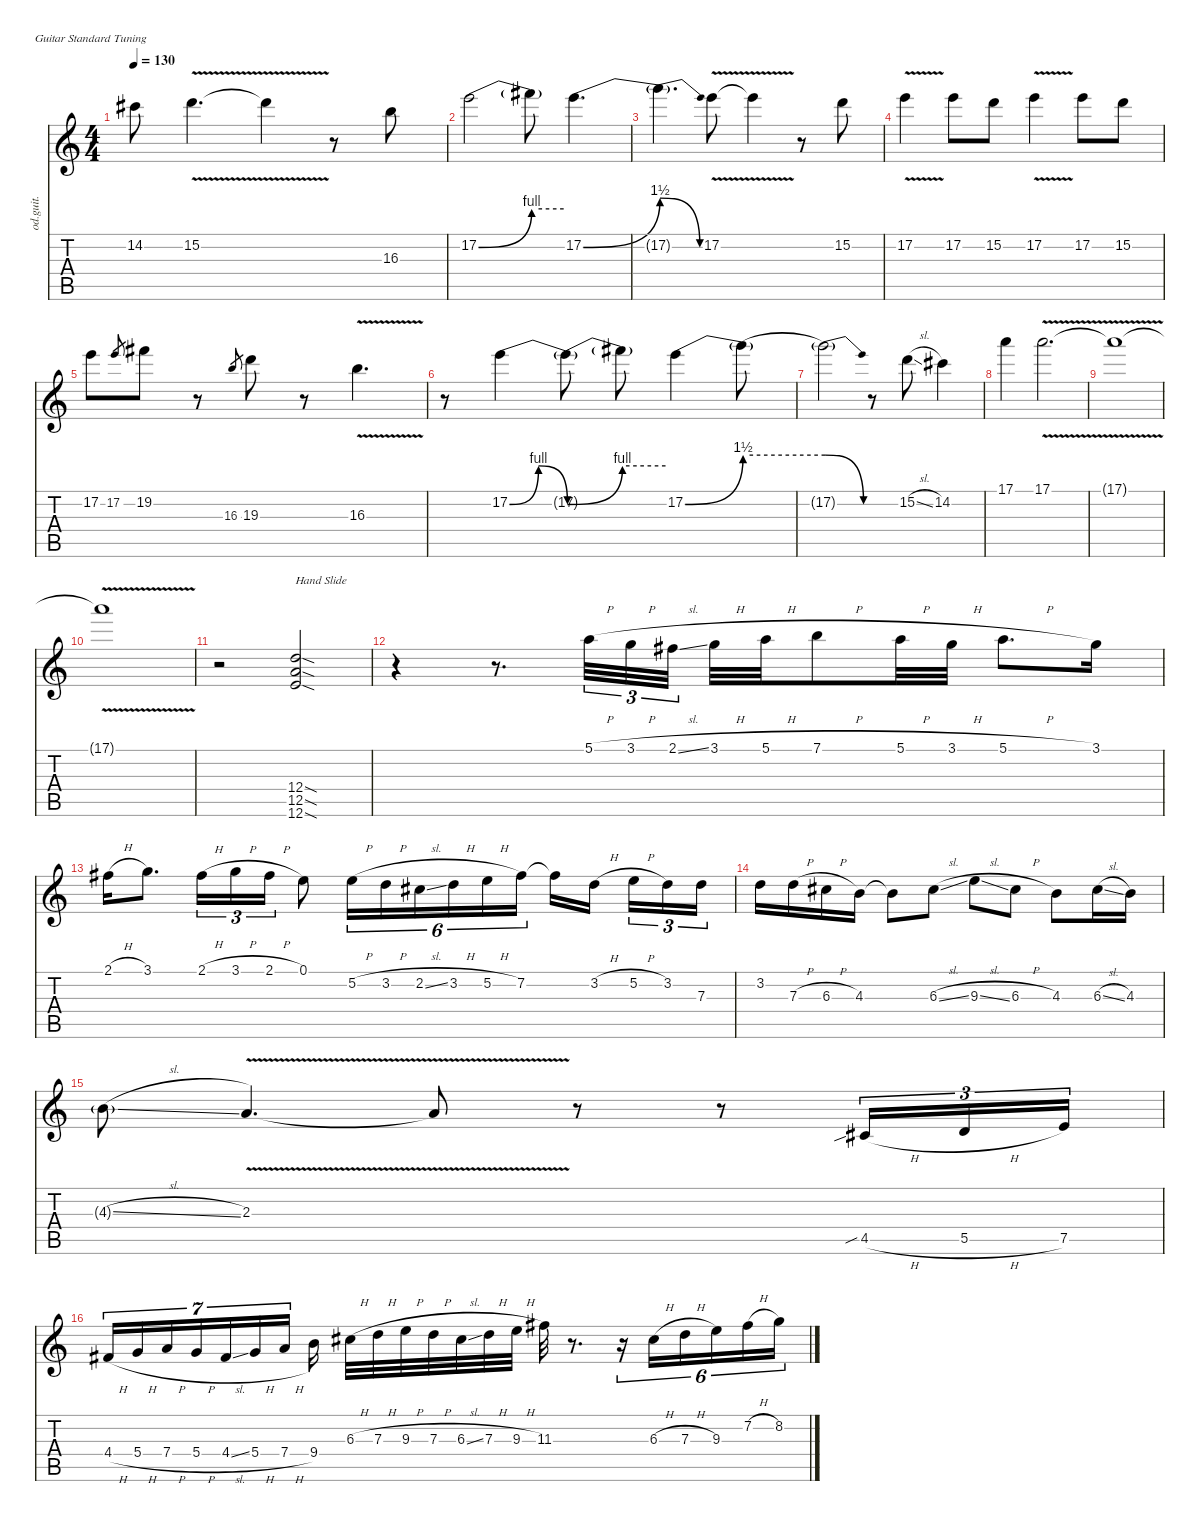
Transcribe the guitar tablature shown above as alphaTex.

\defaultSystemsLayout 4
\hideDynamics
\bracketExtendMode nobrackets
\otherSystemsTrackNameOrientation horizontal
\track ("Joe" "od.guit.") {instrument overdrivenguitar}
\staff {score tabs}
\tuning (E4 B3 G3 D3 A2 E2)
\ts (4 4)
\tempo 130
\clef g2
\ks c
14.2{t acc #}.8{dy fff beam Down} 15.2{v}.4{d beam Down} 15.2{v t}.4{beam Down} r.8{beam Down} 16.3.8{beam Down} |
17.2{be (bend 0 0 60 4)}.2{beam Down} 17.2{be (hold 0 4 60 4) t}.8{beam Down} 17.2{be (bend 0 0 60 6)}.4{d beam Down} |
17.2{be (release 0 6 60 0) t}.4{d beam Down} 17.2{v}.8{beam Down} 17.2{v t}.4{beam Down} r.8{beam Down} 15.2.8{beam Down} |
17.2{v}.4{beam Down} 17.2.8{beam Down} 15.2.8{beam Down} 17.2{v}.4{beam Down} 17.2.8{beam Down} 15.2.8{beam Down} |
17.2.8{beam Down} 17.2.8{gr dy mf beam Up} 19.2{acc #}.8{dy fff beam Down} r.8{beam Down} 16.3.8{gr dy mf beam Up} 19.3.8{dy fff beam Down} r.8{beam Down} 16.3{v}.4{d beam Down} |
r.8{beam Down} 17.2{be (bendrelease 0 0 30 4 30 4 60 0)}.4{beam Down} 17.2{be (bend 0 0 60 4) t}.8{beam Down} 17.2{be (hold 0 4 60 4) t}.8{beam Down} 17.2{be (bend 0 0 60 6)}.4{beam Down} 17.2{be (hold 0 6 60 6) t}.8{beam Down} |
17.2{be (release 0 6 60 0) t}.2{beam Down} r.8{beam Down} 15.2{sl}.8{beam Down} 14.2{acc #}.4{beam Down} |
17.1.4{beam Down} 17.1{v}.2{d beam Down} |
17.1{v t}.1{beam Down} |
17.1{v t}.1{beam Down} |
r.2{beam Down} (12.4{sod} 12.5{sod} 12.6{sod}).2{txt "Hand Slide" beam Up} |
r.4{beam Down} r.8{d beam Down} 5.1{h}.32{tu (3 2) beam Down} 3.1{h}.32{tu (3 2) beam Down} 2.1{sl acc #}.32{tu (3 2) beam Down} 3.1{h}.32{beam Down} 5.1{h}.32{beam Down} 7.1{h}.8{beam Down} 5.1{h}.32{beam Down} 3.1{h}.32{beam Down} 5.1{h}.8{d beam Down} 3.1.16{beam Down} |
2.1{h acc #}.16{beam Down} 3.1.8{d beam Down} 2.1{h acc #}.16{tu (3 2) beam Down} 3.1{h}.16{tu (3 2) beam Down} 2.1{h acc #}.16{tu (3 2) beam Down} 0.1.8{beam Down} 5.2{h}.16{tu (6 4) beam Down} 3.2{h}.16{tu (6 4) beam Down} 2.2{sl acc #}.16{tu (6 4) beam Down} 3.2{h}.16{tu (6 4) beam Down} 5.2{h}.16{tu (6 4) beam Down} 7.2{acc #}.16{tu (6 4) beam Down} 7.2{t acc #}.16{beam Down} 3.2{h}.16{beam Down} 5.2{h}.16{tu (3 2) beam Down} 3.2.16{tu (3 2) beam Down} 7.3.16{tu (3 2) beam Down} |
3.2.16{beam Down} 7.3{h}.16{beam Down} 6.3{h acc #}.16{beam Down} 4.3.16{beam Down} 4.3{t}.8{beam Down} 6.3{sl acc #}.8{beam Down} 9.3{sl}.8{beam Down} 6.3{h acc #}.8{beam Down} 4.3.8{beam Down} 6.3{sl acc #}.16{beam Down} 4.3.16{beam Down} |
4.3{sl g}.8{beam Down} 2.3{v}.4{d beam Up} 2.3{v t}.8{beam Up} r.8{beam Up} r.8{beam Up} 4.5{sib h acc #}.16{tu (3 2) beam Up} 5.5{h}.16{tu (3 2) beam Up} 7.5.16{tu (3 2) beam Up} |
4.4{h acc #}.16{tu (7 4) beam Up} 5.4{h}.16{tu (7 4) beam Up} 7.4{h}.16{tu (7 4) beam Up} 5.4{h}.16{tu (7 4) beam Up} 4.4{sl acc #}.16{tu (7 4) beam Up} 5.4{h}.16{tu (7 4) beam Up} 7.4{h}.16{tu (7 4) beam Up} 9.4.16{beam Down} 6.3{h acc #}.32{beam Down} 7.3{h}.32{beam Down} 9.3{h}.32{beam Down} 7.3{h}.32{beam Down} 6.3{sl acc #}.32{beam Down} 7.3{h}.32{beam Down} 9.3{h}.32{beam Down} 11.3{acc #}.32{beam Down} r.8{d beam Down} r.16{tu (6 4) beam Down} 6.3{h acc #}.16{tu (6 4) beam Down} 7.3{h}.16{tu (6 4) beam Down} 9.3.16{tu (6 4) beam Down} 7.2{h acc #}.16{tu (6 4) beam Down} 8.2.16{tu (6 4) beam Down}
